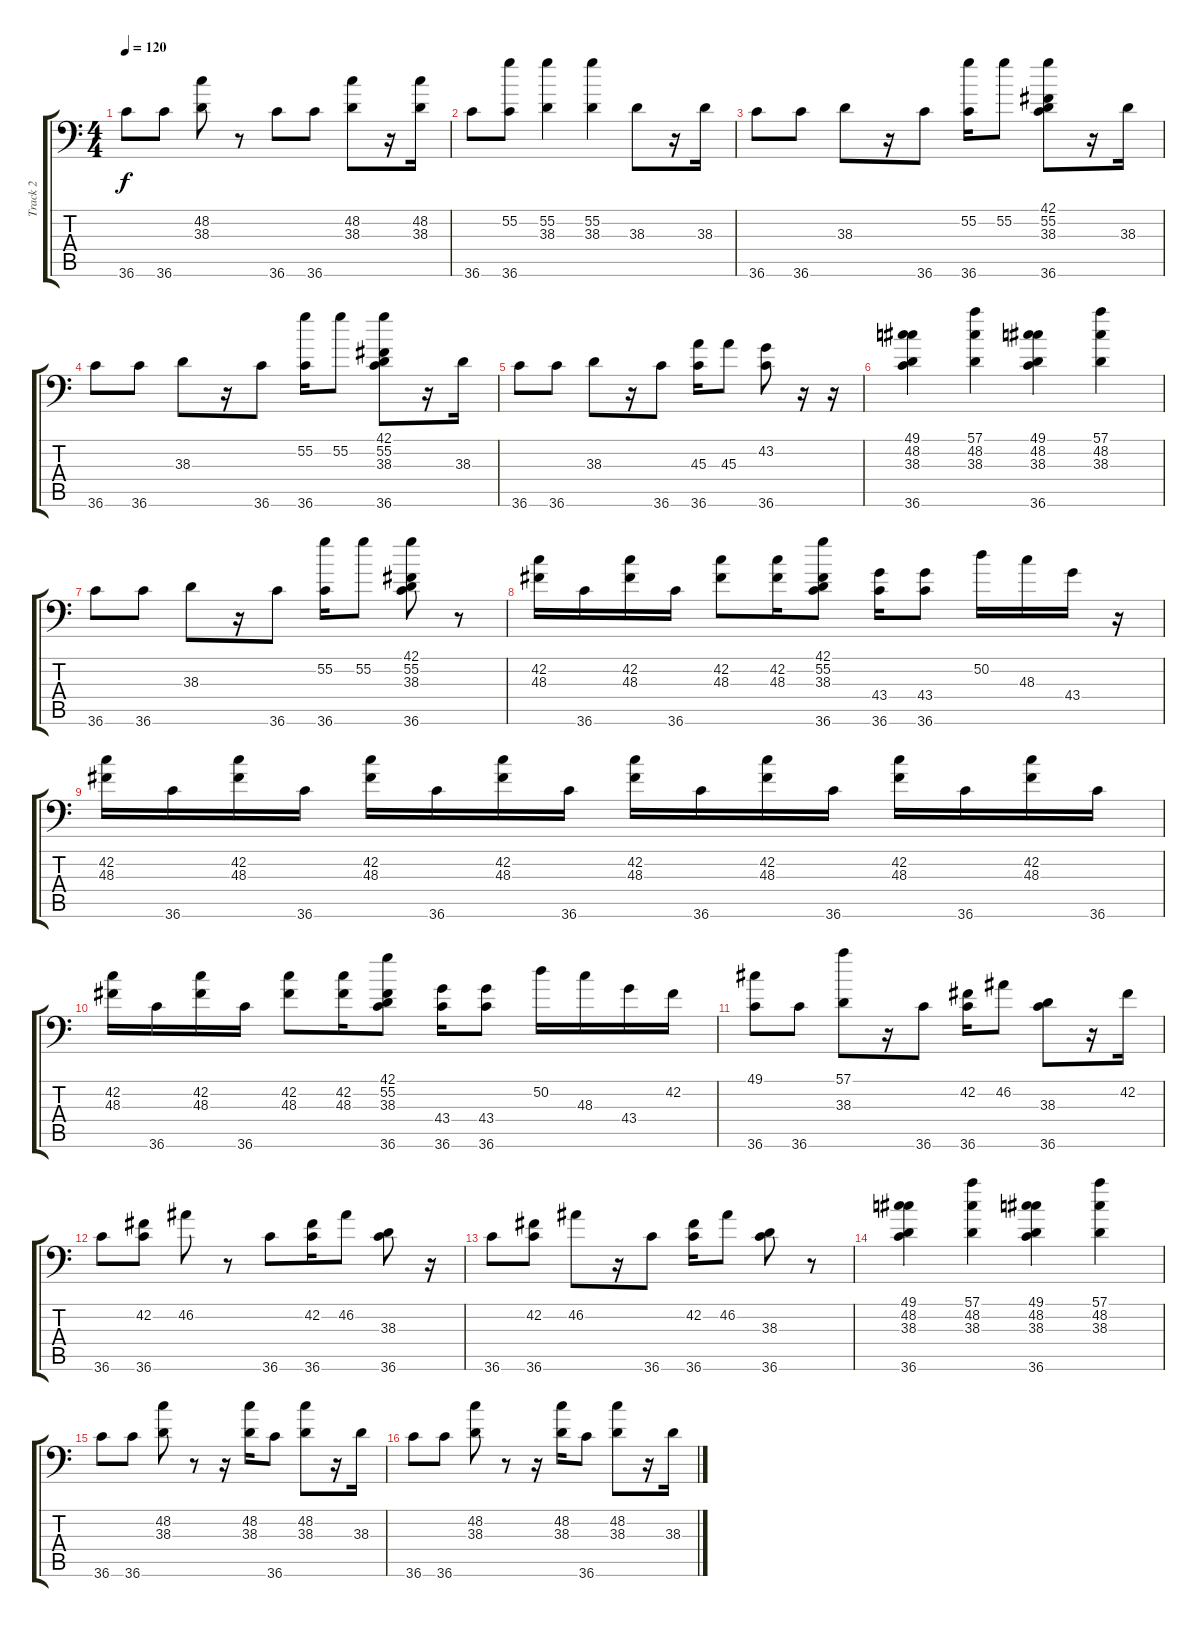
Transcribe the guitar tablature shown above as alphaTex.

\track ("Track 2" "Track 2") {instrument acousticgrandpiano}
\staff {score tabs}
\tuning (C-1 C-1 C-1 C-1 C-1 C-1) {hide}
\ts (4 4)
\tempo 120
\clef f4
\ks c
36.6.8{dy f} 36.6.8 (48.2 38.3).8 r.8 36.6.8 36.6.8 (48.2 38.3).8 r.16 (48.2 38.3).16 |
36.6.8 (55.2 36.6).8 (55.2 38.3).4 (55.2 38.3).4 38.3.8 r.16 38.3.16 |
36.6.8 36.6.8 38.3.8 r.16 36.6.8 (55.2 36.6).16 55.2.8 (42.1 55.2 38.3 36.6).8 r.16 38.3.16 |
36.6.8 36.6.8 38.3.8 r.16 36.6.8 (55.2 36.6).16 55.2.8 (42.1 55.2 38.3 36.6).8 r.16 38.3.16 |
36.6.8 36.6.8 38.3.8 r.16 36.6.8 (45.3 36.6).16 45.3.8 (43.2 36.6).8 r.16 r.16 |
(49.1 48.2 38.3 36.6).4 (57.1 48.2 38.3).4 (49.1 48.2 38.3 36.6).4 (57.1 48.2 38.3).4 |
36.6.8 36.6.8 38.3.8 r.16 36.6.8 (55.2 36.6).16 55.2.8 (42.1 55.2 38.3 36.6).8 r.8 |
(42.2 48.3).16 36.6.16 (42.2 48.3).16 36.6.16 (42.2 48.3).8 (42.2 48.3).16 (42.1 55.2 38.3 36.6).8 (43.4 36.6).16 (43.4 36.6).8 50.2.16 48.3.16 43.4.16 r.16 |
(42.2 48.3).16 36.6.16 (42.2 48.3).16 36.6.16 (42.2 48.3).16 36.6.16 (42.2 48.3).16 36.6.16 (42.2 48.3).16 36.6.16 (42.2 48.3).16 36.6.16 (42.2 48.3).16 36.6.16 (42.2 48.3).16 36.6.16 |
(42.2 48.3).16 36.6.16 (42.2 48.3).16 36.6.16 (42.2 48.3).8 (42.2 48.3).16 (42.1 55.2 38.3 36.6).8 (43.4 36.6).16 (43.4 36.6).8 50.2.16 48.3.16 43.4.16 42.2.16 |
(49.1 36.6).8 36.6.8 (57.1 38.3).8 r.16 36.6.8 (42.2 36.6).16 46.2.8 (38.3 36.6).8 r.16 42.2.16 |
36.6.8 (42.2 36.6).8 46.2.8 r.8 36.6.8 (42.2 36.6).16 46.2.8 (38.3 36.6).8 r.16 |
36.6.8 (42.2 36.6).8 46.2.8 r.16 36.6.8 (42.2 36.6).16 46.2.8 (38.3 36.6).8 r.8 |
(49.1 48.2 38.3 36.6).4 (57.1 48.2 38.3).4 (49.1 48.2 38.3 36.6).4 (57.1 48.2 38.3).4 |
36.6.8 36.6.8 (48.2 38.3).8 r.8 r.16 (48.2 38.3).16 36.6.8 (48.2 38.3).8 r.16 38.3.16 |
36.6.8 36.6.8 (48.2 38.3).8 r.8 r.16 (48.2 38.3).16 36.6.8 (48.2 38.3).8 r.16 38.3.16
